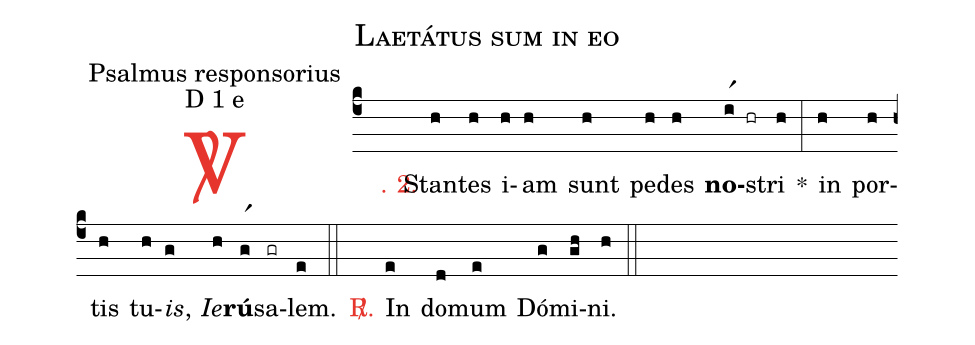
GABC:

name: Laetátus sum in eo;
office-part: Psalmus responsorius;
mode: D 1 e;
%%
(c4)

<c><sp>V/</sp>. 2.</c>() Stan(h)tes(h) i(h)am(h) sunt(h) pe(h)des(h) <b>no</b>(ir1 hr)stri(h) *(:) in(h) por(h)tis(h) tu(h)<i>is</i>,(g) <i>Ie</i>(h)<b>rú</b>(gr1)sa(gr)lem.(e)

(::)

<c><sp>R/</sp>.</c>() In(e) do(d)mum(e) Dó(g)mi(gh)ni.(h)

(::)
